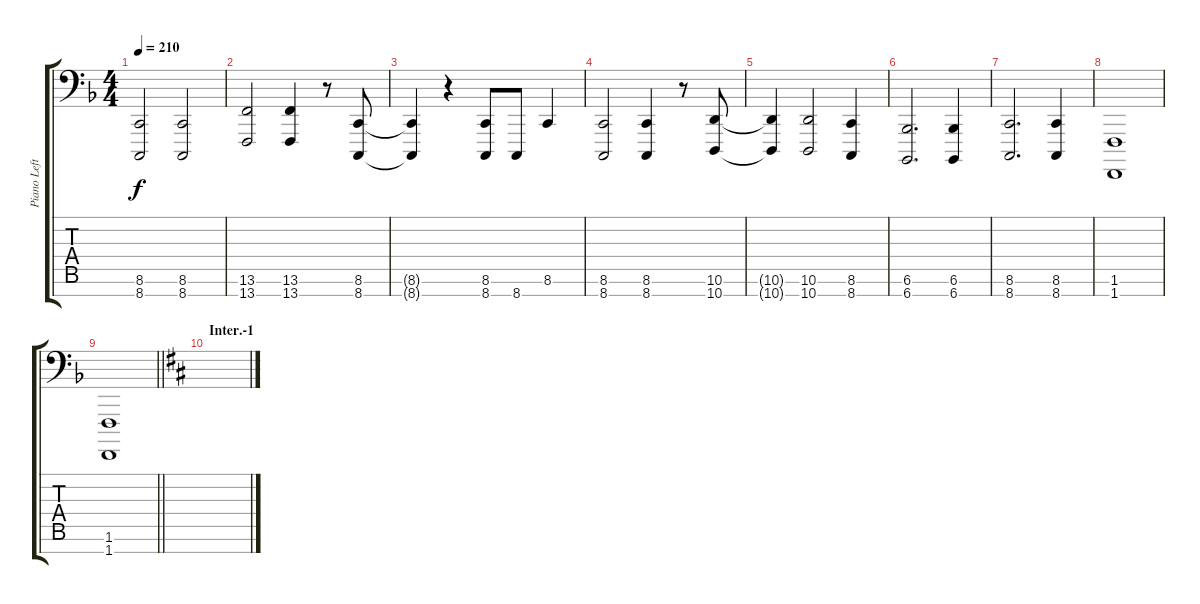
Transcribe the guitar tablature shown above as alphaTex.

\track ("Piano Left (Kotobuki Tsumugi)" "Piano Left") {instrument acousticgrandpiano}
\staff {score tabs}
\tuning (E4 B3 G3 D3 A2 E1 E0) {hide}
\ts (4 4)
\tempo 210
\clef f4
\ks f
(8.6{t} 8.7{t}).2{dy f} (8.6 8.7).2 |
(13.6 13.7).2 (13.6 13.7).4 r.8 (8.6 8.7).8 |
(8.6{t} 8.7{t}).4 r.4 (8.6 8.7).8 8.7.8 8.6.4 |
(8.6 8.7).2 (8.6 8.7).4 r.8 (10.6 10.7).8 |
(10.6{t} 10.7{t}).4 (10.6 10.7).2 (8.6 8.7).4 |
(6.6 6.7).2{d} (6.6 6.7).4 |
(8.6 8.7).2{d} (8.6 8.7).4 |
(1.6 1.7).1 |
\barLineRight lightlight
(1.6 1.7).1 |
\section ("" "Inter.-1")
\ks d
